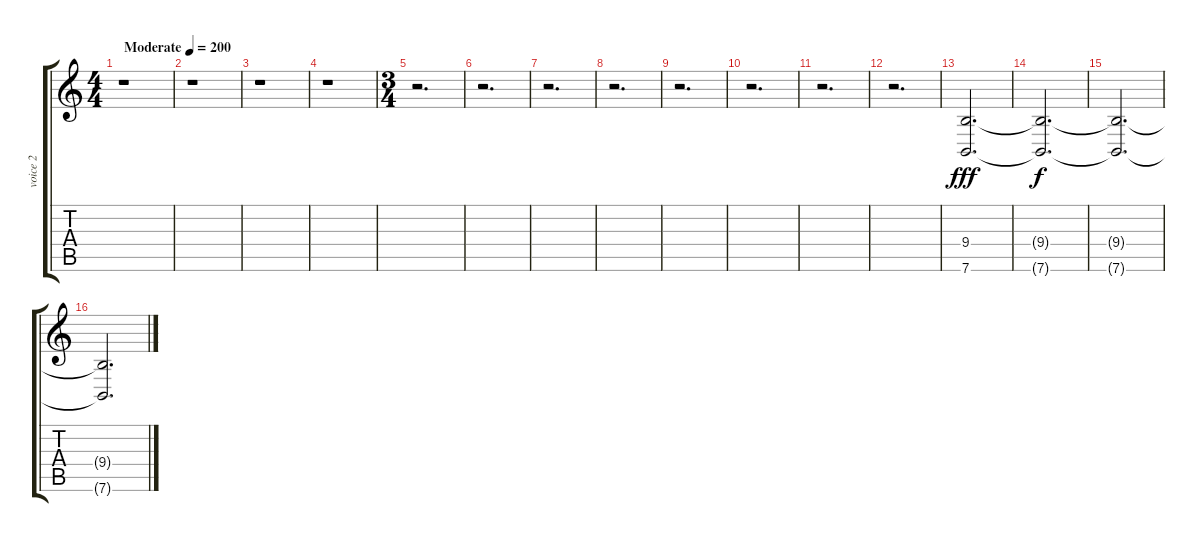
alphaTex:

\track ("voice 2" "voice 2") {instrument choiraahs}
\staff {score tabs}
\tuning (E4 B3 G3 D3 A2 E2) {hide}
\ts (4 4)
\tempo (200 "Moderate")
\clef g2
\ks c
r.1{dy fff instrument choiraahs} |
r.1 |
r.1 |
r.1 |
\ts (3 4)
r.2{d} |
r.2{d} |
r.2{d} |
r.2{d} |
r.2{d} |
r.2{d} |
r.2{d} |
r.2{d} |
(9.4 7.6).2{d balance 13} |
(9.4{t} 7.6{t}).2{d dy f} |
(9.4{t} 7.6{t}).2{d} |
(9.4{t} 7.6{t}).2{d}
